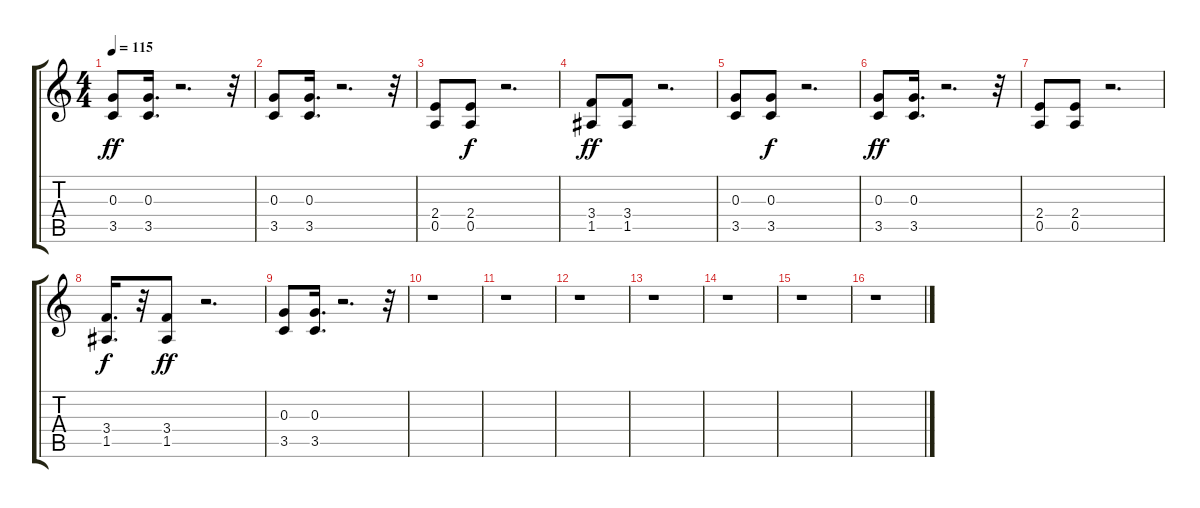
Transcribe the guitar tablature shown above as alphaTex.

\track "" {instrument electricguitarmuted}
\staff {score tabs}
\tuning (E4 B3 G3 D3 A2 E2) {hide}
\ts (4 4)
\tempo 115
\clef g2
\ks c
(0.3 3.5).8{dy ff} (0.3 3.5).16{d} r.2{d} r.32 |
(0.3 3.5).8 (0.3 3.5).16{d} r.2{d} r.32 |
(2.4 0.5).8 (2.4 0.5).8{dy f} r.2{d} |
(3.4 1.5).8{dy ff} (3.4 1.5).8 r.2{d} |
(0.3 3.5).8 (0.3 3.5).8{dy f} r.2{d} |
(0.3 3.5).8{dy ff} (0.3 3.5).16{d} r.2{d} r.32 |
(2.4 0.5).8 (2.4 0.5).8 r.2{d} |
(3.4 1.5).16{d dy f} r.32 (3.4 1.5).8{dy ff} r.2{d} |
(0.3 3.5).8 (0.3 3.5).16{d} r.2{d} r.32 |
r.1 |
r.1 |
r.1 |
r.1 |
r.1 |
r.1 |
r.1
